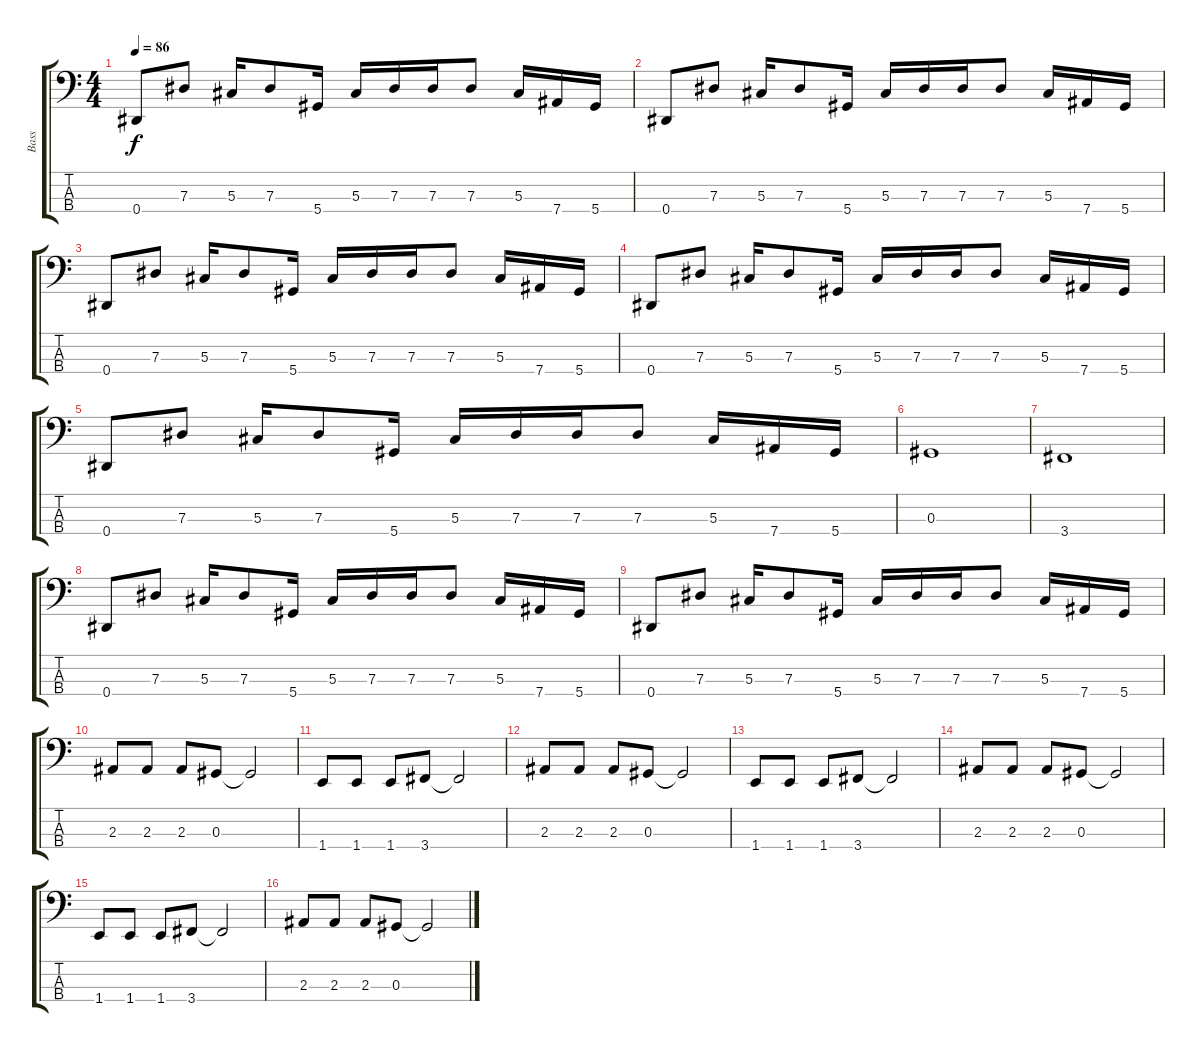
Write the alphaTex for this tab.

\track ("Bass" "Bass") {instrument electricbassfinger}
\staff {score tabs}
\tuning (Gb2 Db2 Ab1 Eb1) {hide}
\ts (4 4)
\tempo 86
\clef f4
\ks c
0.4.8{dy f} 7.3.8 5.3.16 7.3.8 5.4.16 5.3.16 7.3.16 7.3.16 7.3.8 5.3.16 7.4.16 5.4.16 |
0.4.8 7.3.8 5.3.16 7.3.8 5.4.16 5.3.16 7.3.16 7.3.16 7.3.8 5.3.16 7.4.16 5.4.16 |
0.4.8 7.3.8 5.3.16 7.3.8 5.4.16 5.3.16 7.3.16 7.3.16 7.3.8 5.3.16 7.4.16 5.4.16 |
0.4.8 7.3.8 5.3.16 7.3.8 5.4.16 5.3.16 7.3.16 7.3.16 7.3.8 5.3.16 7.4.16 5.4.16 |
0.4.8 7.3.8 5.3.16 7.3.8 5.4.16 5.3.16 7.3.16 7.3.16 7.3.8 5.3.16 7.4.16 5.4.16 |
0.3.1 |
3.4.1 |
0.4.8 7.3.8 5.3.16 7.3.8 5.4.16 5.3.16 7.3.16 7.3.16 7.3.8 5.3.16 7.4.16 5.4.16 |
0.4.8 7.3.8 5.3.16 7.3.8 5.4.16 5.3.16 7.3.16 7.3.16 7.3.8 5.3.16 7.4.16 5.4.16 |
2.3.8 2.3.8 2.3.8 0.3.8 0.3{t}.2 |
1.4.8 1.4.8 1.4.8 3.4.8 3.4{t}.2 |
2.3.8 2.3.8 2.3.8 0.3.8 0.3{t}.2 |
1.4.8 1.4.8 1.4.8 3.4.8 3.4{t}.2 |
2.3.8 2.3.8 2.3.8 0.3.8 0.3{t}.2 |
1.4.8 1.4.8 1.4.8 3.4.8 3.4{t}.2 |
2.3.8 2.3.8 2.3.8 0.3.8 0.3{t}.2
